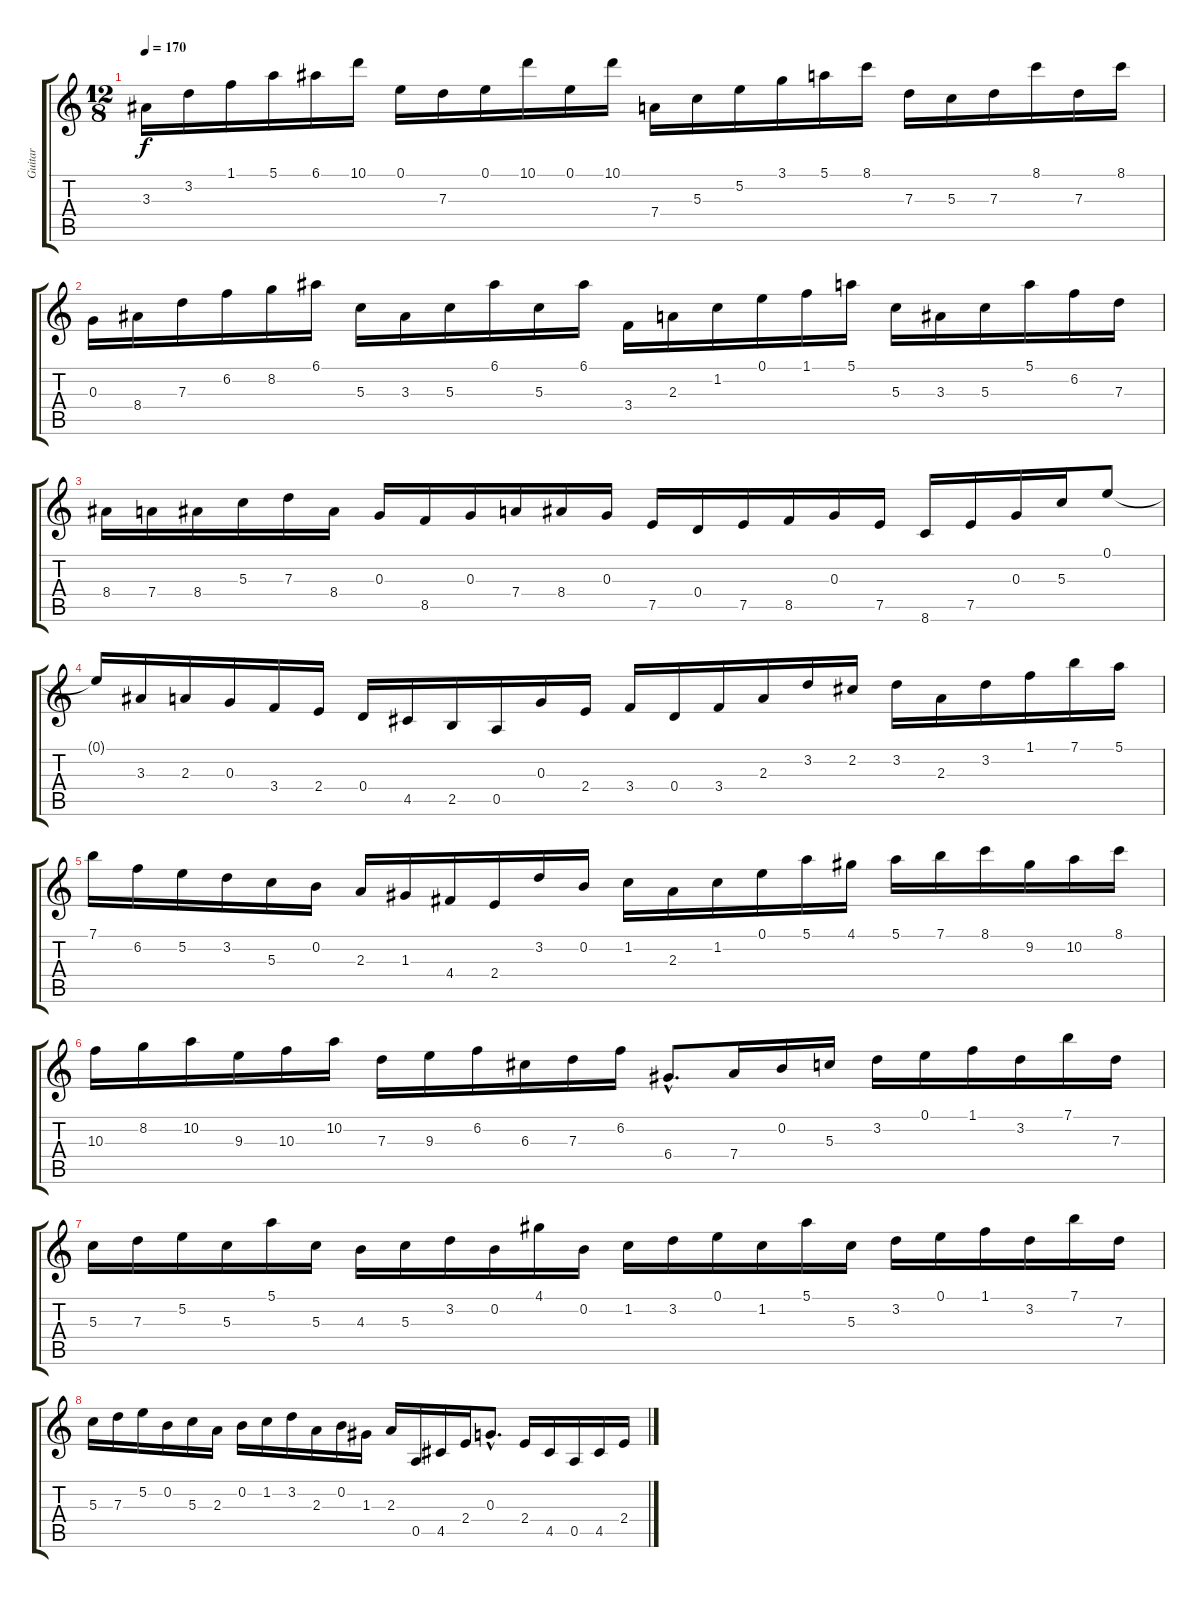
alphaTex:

\track ("Guitar" "Guitar") {instrument acousticguitarnylon}
\staff {score tabs}
\tuning (E4 B3 G3 D3 A2 E2) {hide}
\ts (12 8)
\tempo 170
\clef g2
\ks c
3.3.16{dy f} 3.2.16 1.1.16 5.1.16 6.1.16 10.1.16 0.1.16 7.3.16 0.1.16 10.1.16 0.1.16 10.1.16 7.4.16 5.3.16 5.2.16 3.1.16 5.1.16 8.1.16 7.3.16 5.3.16 7.3.16 8.1.16 7.3.16 8.1.16 |
0.3.16 8.4.16 7.3.16 6.2.16 8.2.16 6.1.16 5.3.16 3.3.16 5.3.16 6.1.16 5.3.16 6.1.16 3.4.16 2.3.16 1.2.16 0.1.16 1.1.16 5.1.16 5.3.16 3.3.16 5.3.16 5.1.16 6.2.16 7.3.16 |
8.4.16 7.4.16 8.4.16 5.3.16 7.3.16 8.4.16 0.3.16 8.5.16 0.3.16 7.4.16 8.4.16 0.3.16 7.5.16 0.4.16 7.5.16 8.5.16 0.3.16 7.5.16 8.6.16 7.5.16 0.3.16 5.3.16 0.1.8 |
0.1{t}.16 3.3.16 2.3.16 0.3.16 3.4.16 2.4.16 0.4.16 4.5.16 2.5.16 0.5.16 0.3.16 2.4.16 3.4.16 0.4.16 3.4.16 2.3.16 3.2.16 2.2.16 3.2.16 2.3.16 3.2.16 1.1.16 7.1.16 5.1.16 |
7.1.16 6.2.16 5.2.16 3.2.16 5.3.16 0.2.16 2.3.16 1.3.16 4.4.16 2.4.16 3.2.16 0.2.16 1.2.16 2.3.16 1.2.16 0.1.16 5.1.16 4.1.16 5.1.16 7.1.16 8.1.16 9.2.16 10.2.16 8.1.16 |
10.3.16 8.2.16 10.2.16 9.3.16 10.3.16 10.2.16 7.3.16 9.3.16 6.2.16 6.3.16 7.3.16 6.2.16 6.4{hac}.8{d} 7.4.16 0.2.16 5.3.16 3.2.16 0.1.16 1.1.16 3.2.16 7.1.16 7.3.16 |
5.3.16 7.3.16 5.2.16 5.3.16 5.1.16 5.3.16 4.3.16 5.3.16 3.2.16 0.2.16 4.1.16 0.2.16 1.2.16 3.2.16 0.1.16 1.2.16 5.1.16 5.3.16 3.2.16 0.1.16 1.1.16 3.2.16 7.1.16 7.3.16 |
5.3.16 7.3.16 5.2.16 0.2.16 5.3.16 2.3.16 0.2.16 1.2.16 3.2.16 2.3.16 0.2.16 1.3.16 2.3.16 0.5.16 4.5.16 2.4.16 0.3{hac}.8{d} 2.4.16 4.5.16 0.5.16 4.5.16 2.4.16
